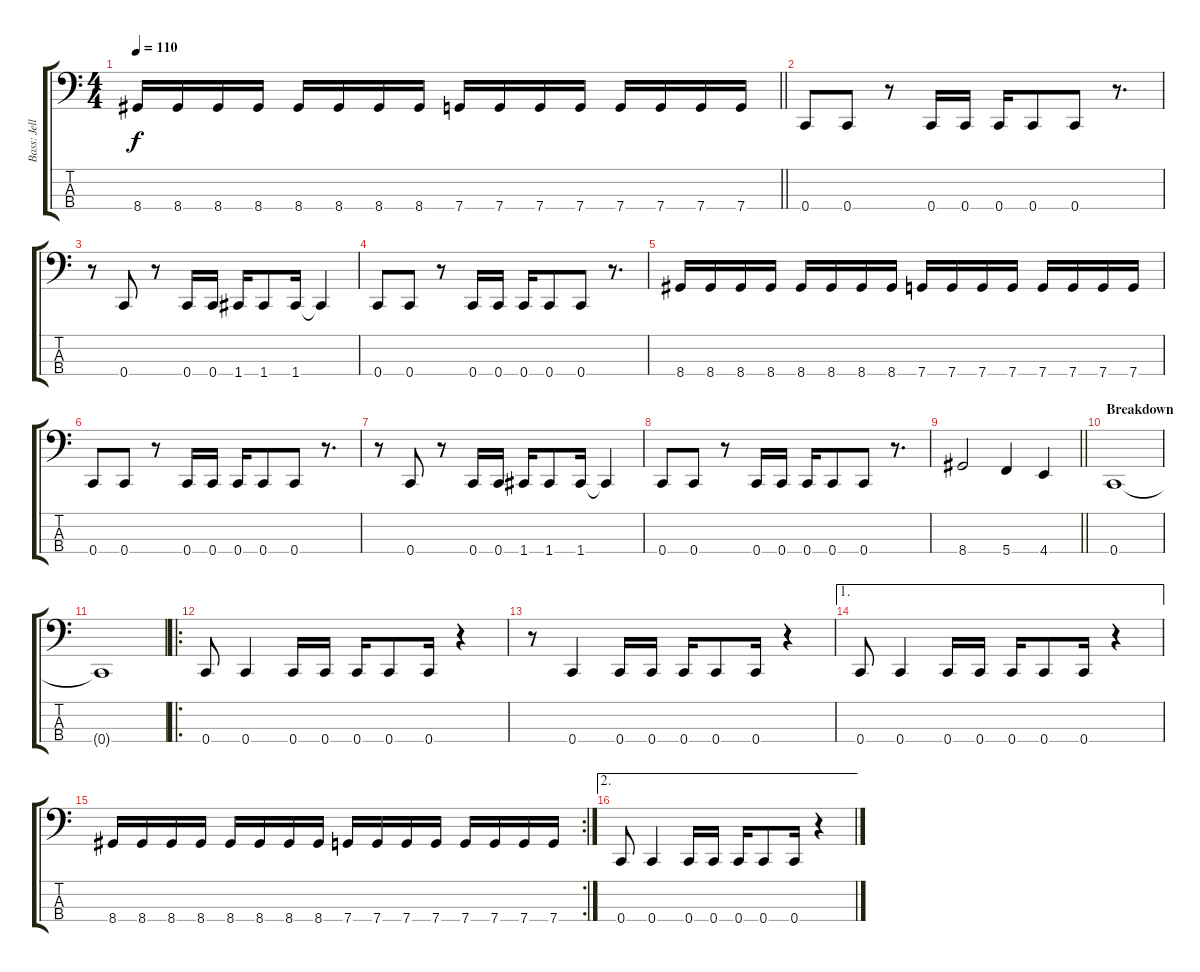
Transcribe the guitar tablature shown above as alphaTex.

\track ("Bass: Jelle" "Bass: Jell") {instrument electricbassfinger}
\staff {score tabs}
\tuning (F2 C2 G1 C1) {hide}
\ts (4 4)
\tempo 110
\clef f4
\barLineRight lightlight
\ks c
8.4.16{dy f} 8.4.16 8.4.16 8.4.16 8.4.16 8.4.16 8.4.16 8.4.16 7.4.16 7.4.16 7.4.16 7.4.16 7.4.16 7.4.16 7.4.16 7.4.16 |
\section ("" "")
0.4.8 0.4.8 r.8 0.4.16 0.4.16 0.4.16 0.4.8 0.4.8 r.8{d} |
r.8 0.4.8 r.8 0.4.16 0.4.16 1.4.16 1.4.8 1.4.16 1.4{t}.4 |
0.4.8 0.4.8 r.8 0.4.16 0.4.16 0.4.16 0.4.8 0.4.8 r.8{d} |
8.4.16 8.4.16 8.4.16 8.4.16 8.4.16 8.4.16 8.4.16 8.4.16 7.4.16 7.4.16 7.4.16 7.4.16 7.4.16 7.4.16 7.4.16 7.4.16 |
0.4.8 0.4.8 r.8 0.4.16 0.4.16 0.4.16 0.4.8 0.4.8 r.8{d} |
r.8 0.4.8 r.8 0.4.16 0.4.16 1.4.16 1.4.8 1.4.16 1.4{t}.4 |
0.4.8 0.4.8 r.8 0.4.16 0.4.16 0.4.16 0.4.8 0.4.8 r.8{d} |
\barLineRight lightlight
8.4.2 5.4.4 4.4.4 |
\section ("" "Breakdown")
0.4.1 |
0.4{t}.1 |
\ro
0.4.8 0.4.4 0.4.16 0.4.16 0.4.16 0.4.8 0.4.16 r.4 |
r.8 0.4.4 0.4.16 0.4.16 0.4.16 0.4.8 0.4.16 r.4 |
\ae 1
0.4.8 0.4.4 0.4.16 0.4.16 0.4.16 0.4.8 0.4.16 r.4 |
\rc 2
8.4.16 8.4.16 8.4.16 8.4.16 8.4.16 8.4.16 8.4.16 8.4.16 7.4.16 7.4.16 7.4.16 7.4.16 7.4.16 7.4.16 7.4.16 7.4.16 |
\ae 2
0.4.8 0.4.4 0.4.16 0.4.16 0.4.16 0.4.8 0.4.16 r.4
